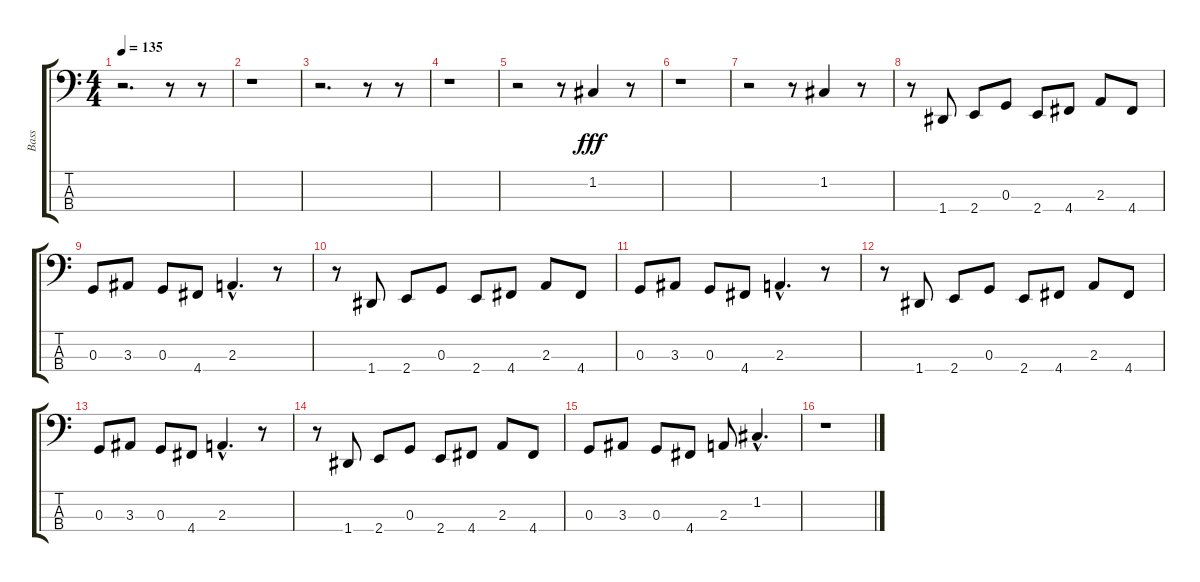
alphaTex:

\track ("Bass" "Bass") {instrument electricbasspick}
\staff {score tabs}
\tuning (F2 C2 G1 D1) {hide}
\ts (4 4)
\tempo 135
\clef f4
\ks c
r.2{d dy fff} r.8 r.8 |
r.1 |
r.2{d} r.8 r.8 |
r.1 |
r.2 r.8 1.2.4 r.8 |
r.1 |
r.2 r.8 1.2.4 r.8 |
r.8 1.4.8 2.4.8 0.3.8 2.4.8 4.4.8 2.3.8 4.4.8 |
0.3.8 3.3.8 0.3.8 4.4.8 2.3{hac}.4{d} r.8 |
r.8 1.4.8 2.4.8 0.3.8 2.4.8 4.4.8 2.3.8 4.4.8 |
0.3.8 3.3.8 0.3.8 4.4.8 2.3{hac}.4{d} r.8 |
r.8 1.4.8 2.4.8 0.3.8 2.4.8 4.4.8 2.3.8 4.4.8 |
0.3.8 3.3.8 0.3.8 4.4.8 2.3{hac}.4{d} r.8 |
r.8 1.4.8 2.4.8 0.3.8 2.4.8 4.4.8 2.3.8 4.4.8 |
0.3.8 3.3.8 0.3.8 4.4.8 2.3.8 1.2{hac}.4{d} |
r.1
